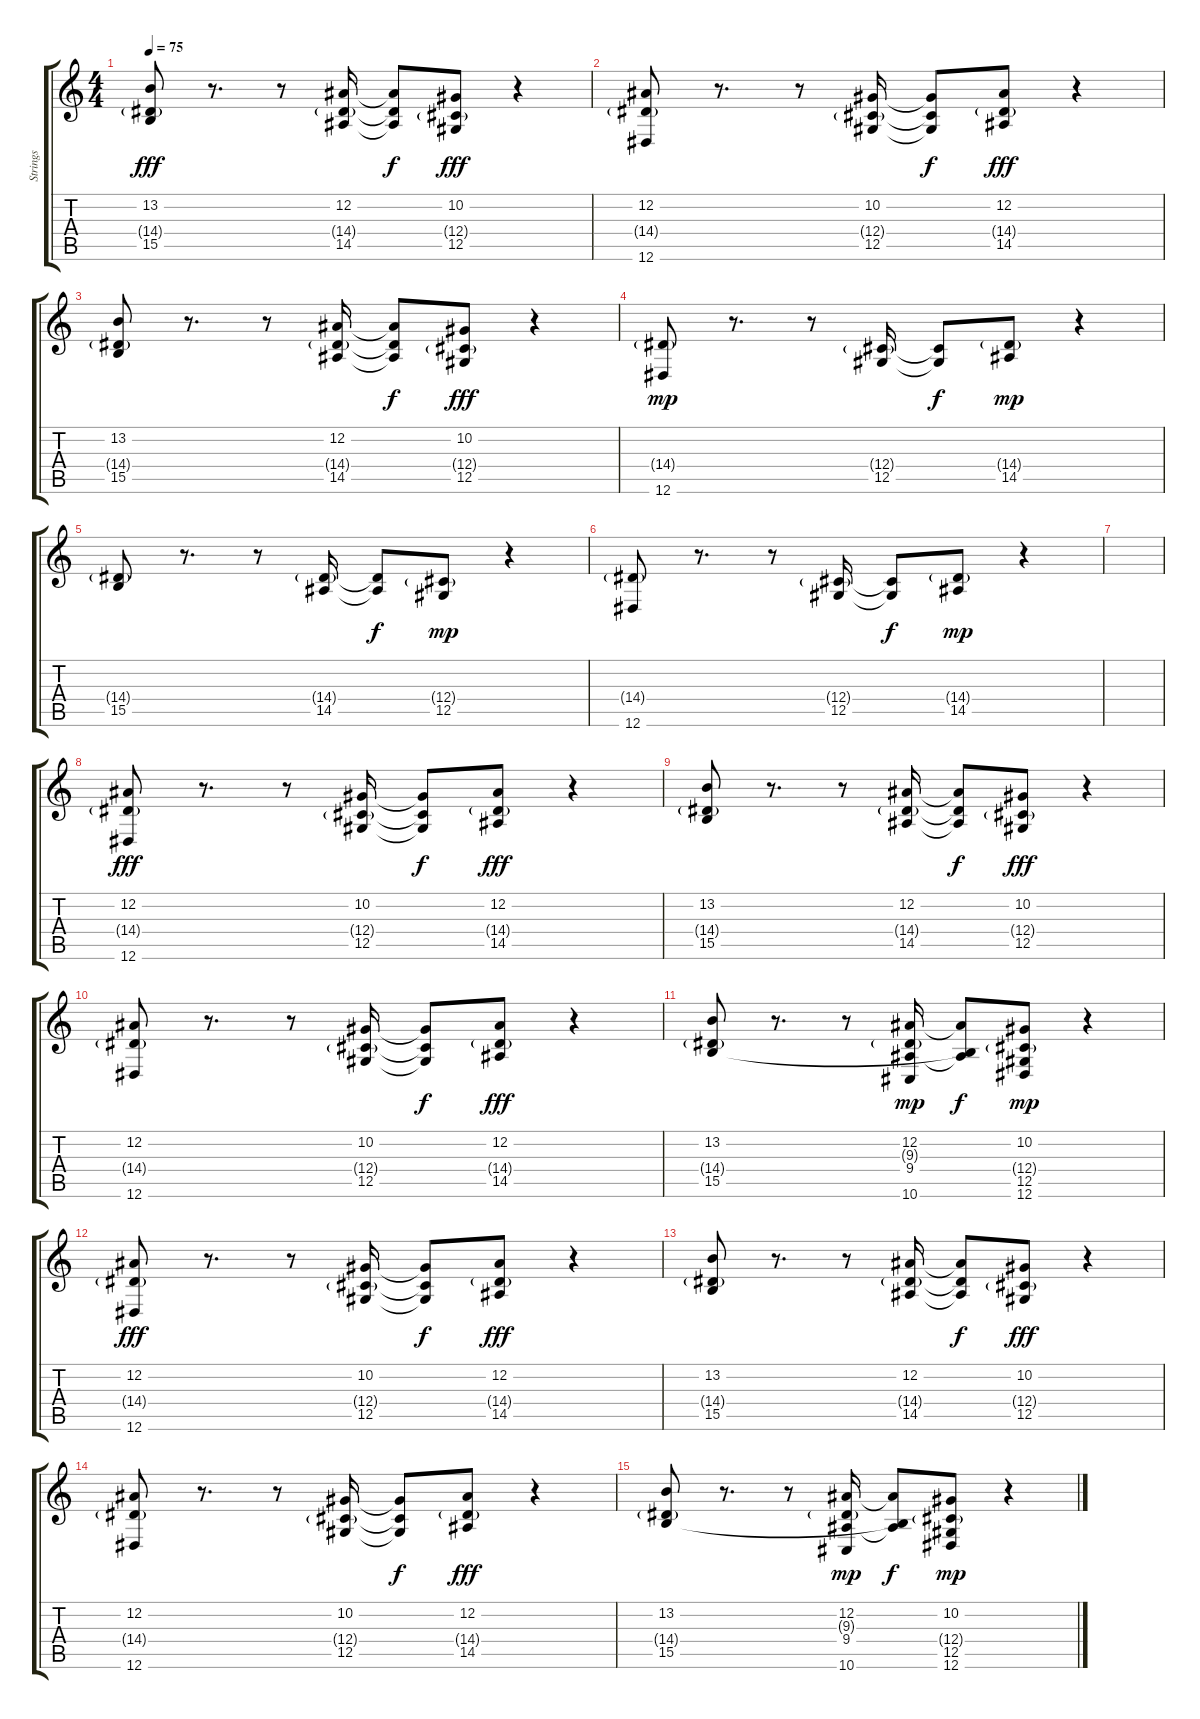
\track ("Strings" "Strings") {instrument stringensemble1}
\staff {score tabs}
\tuning (Eb4 Bb3 Gb3 Db3 Ab2 Eb2) {hide}
\ts (4 4)
\tempo 75
\clef g2
\ks c
(13.2 14.4{g} 15.5).8{dy fff} r.8{d} r.8 (12.2 14.4{g} 14.5).16 (12.2{t} 14.4{t} 14.5{t}).8{dy f} (10.2 12.4{g} 12.5).8{dy fff} r.4 |
(12.2 14.4{g} 12.6).8 r.8{d} r.8 (10.2 12.4{g} 12.5).16 (10.2{t} 12.4{t} 12.5{t}).8{dy f} (12.2 14.4{g} 14.5).8{dy fff} r.4 |
(13.2 14.4{g} 15.5).8 r.8{d} r.8 (12.2 14.4{g} 14.5).16 (12.2{t} 14.4{t} 14.5{t}).8{dy f} (10.2 12.4{g} 12.5).8{dy fff} r.4 |
(14.4{g} 12.6).8{dy mp} r.8{d} r.8 (12.4{g} 12.5).16 (12.4{t} 12.5{t}).8{dy f} (14.4{g} 14.5).8{dy mp} r.4 |
(14.4{g} 15.5).8 r.8{d} r.8 (14.4{g} 14.5).16 (14.4{t} 14.5{t}).8{dy f} (12.4{g} 12.5).8{dy mp} r.4 |
(14.4{g} 12.6).8 r.8{d} r.8 (12.4{g} 12.5).16 (12.4{t} 12.5{t}).8{dy f} (14.4{g} 14.5).8{dy mp} r.4 |
|
(12.2 14.4{g} 12.6).8{dy fff} r.8{d} r.8 (10.2 12.4{g} 12.5).16 (10.2{t} 12.4{t} 12.5{t}).8{dy f} (12.2 14.4{g} 14.5).8{dy fff} r.4 |
(13.2 14.4{g} 15.5).8 r.8{d} r.8 (12.2 14.4{g} 14.5).16 (12.2{t} 14.4{t} 14.5{t}).8{dy f} (10.2 12.4{g} 12.5).8{dy fff} r.4 |
(12.2 14.4{g} 12.6).8 r.8{d} r.8 (10.2 12.4{g} 12.5).16 (10.2{t} 12.4{t} 12.5{t}).8{dy f} (12.2 14.4{g} 14.5).8{dy fff} r.4 |
(13.2 14.4{g} 15.5).8 r.8{d} r.8 (12.2 9.3{g} 9.4 10.6).16{dy mp} (12.2{t} 9.4{t} 15.5{t}).8{dy f} (10.2 12.4{g} 12.5 12.6).8{dy mp} r.4 |
(12.2 14.4{g} 12.6).8{dy fff} r.8{d} r.8 (10.2 12.4{g} 12.5).16 (10.2{t} 12.4{t} 12.5{t}).8{dy f} (12.2 14.4{g} 14.5).8{dy fff} r.4 |
(13.2 14.4{g} 15.5).8 r.8{d} r.8 (12.2 14.4{g} 14.5).16 (12.2{t} 14.4{t} 14.5{t}).8{dy f} (10.2 12.4{g} 12.5).8{dy fff} r.4 |
(12.2 14.4{g} 12.6).8 r.8{d} r.8 (10.2 12.4{g} 12.5).16 (10.2{t} 12.4{t} 12.5{t}).8{dy f} (12.2 14.4{g} 14.5).8{dy fff} r.4 |
(13.2 14.4{g} 15.5).8 r.8{d} r.8 (12.2 9.3{g} 9.4 10.6).16{dy mp} (12.2{t} 9.4{t} 15.5{t}).8{dy f} (10.2 12.4{g} 12.5 12.6).8{dy mp} r.4
